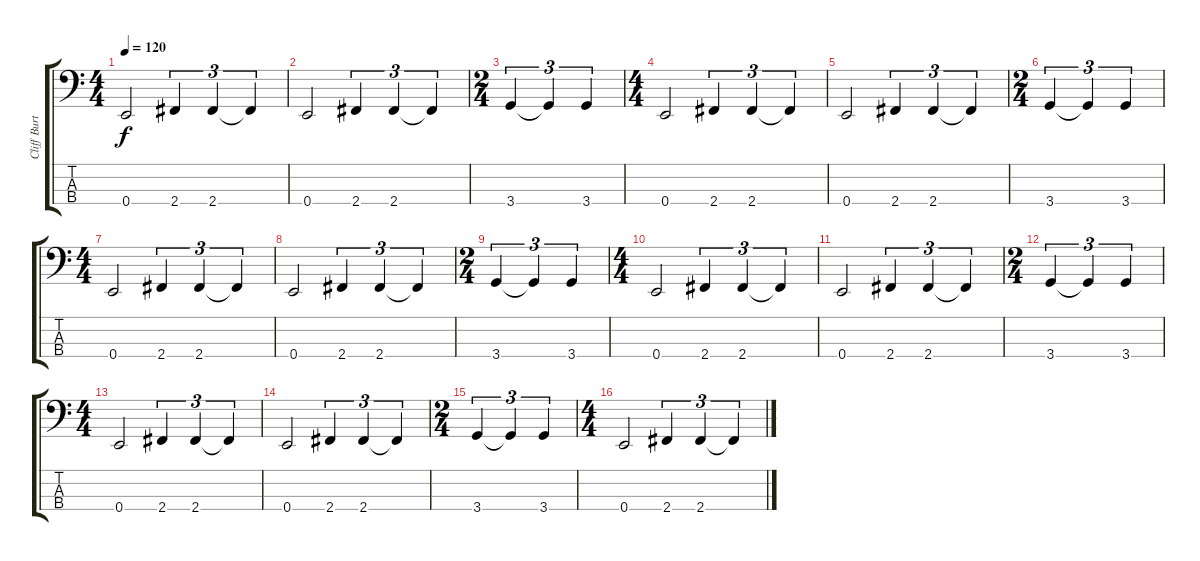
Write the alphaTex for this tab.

\track ("Cliff Burton" "Cliff Burt") {instrument electricbassfinger}
\staff {score tabs}
\tuning (G2 D2 A1 E1) {hide}
\ts (4 4)
\tempo 120
\clef f4
\ks c
0.4.2{dy f} 2.4.4{tu (3 2)} 2.4.4{tu (3 2)} 2.4{t}.4{tu (3 2)} |
0.4.2 2.4.4{tu (3 2)} 2.4.4{tu (3 2)} 2.4{t}.4{tu (3 2)} |
\ts (2 4)
3.4.4{tu (3 2)} 3.4{t}.4{tu (3 2)} 3.4.4{tu (3 2)} |
\ts (4 4)
0.4.2 2.4.4{tu (3 2)} 2.4.4{tu (3 2)} 2.4{t}.4{tu (3 2)} |
0.4.2 2.4.4{tu (3 2)} 2.4.4{tu (3 2)} 2.4{t}.4{tu (3 2)} |
\ts (2 4)
3.4.4{tu (3 2)} 3.4{t}.4{tu (3 2)} 3.4.4{tu (3 2)} |
\ts (4 4)
0.4.2 2.4.4{tu (3 2)} 2.4.4{tu (3 2)} 2.4{t}.4{tu (3 2)} |
0.4.2 2.4.4{tu (3 2)} 2.4.4{tu (3 2)} 2.4{t}.4{tu (3 2)} |
\ts (2 4)
3.4.4{tu (3 2)} 3.4{t}.4{tu (3 2)} 3.4.4{tu (3 2)} |
\ts (4 4)
0.4.2 2.4.4{tu (3 2)} 2.4.4{tu (3 2)} 2.4{t}.4{tu (3 2)} |
0.4.2 2.4.4{tu (3 2)} 2.4.4{tu (3 2)} 2.4{t}.4{tu (3 2)} |
\ts (2 4)
3.4.4{tu (3 2)} 3.4{t}.4{tu (3 2)} 3.4.4{tu (3 2)} |
\ts (4 4)
0.4.2 2.4.4{tu (3 2)} 2.4.4{tu (3 2)} 2.4{t}.4{tu (3 2)} |
0.4.2 2.4.4{tu (3 2)} 2.4.4{tu (3 2)} 2.4{t}.4{tu (3 2)} |
\ts (2 4)
3.4.4{tu (3 2)} 3.4{t}.4{tu (3 2)} 3.4.4{tu (3 2)} |
\ts (4 4)
0.4.2 2.4.4{tu (3 2)} 2.4.4{tu (3 2)} 2.4{t}.4{tu (3 2)}
